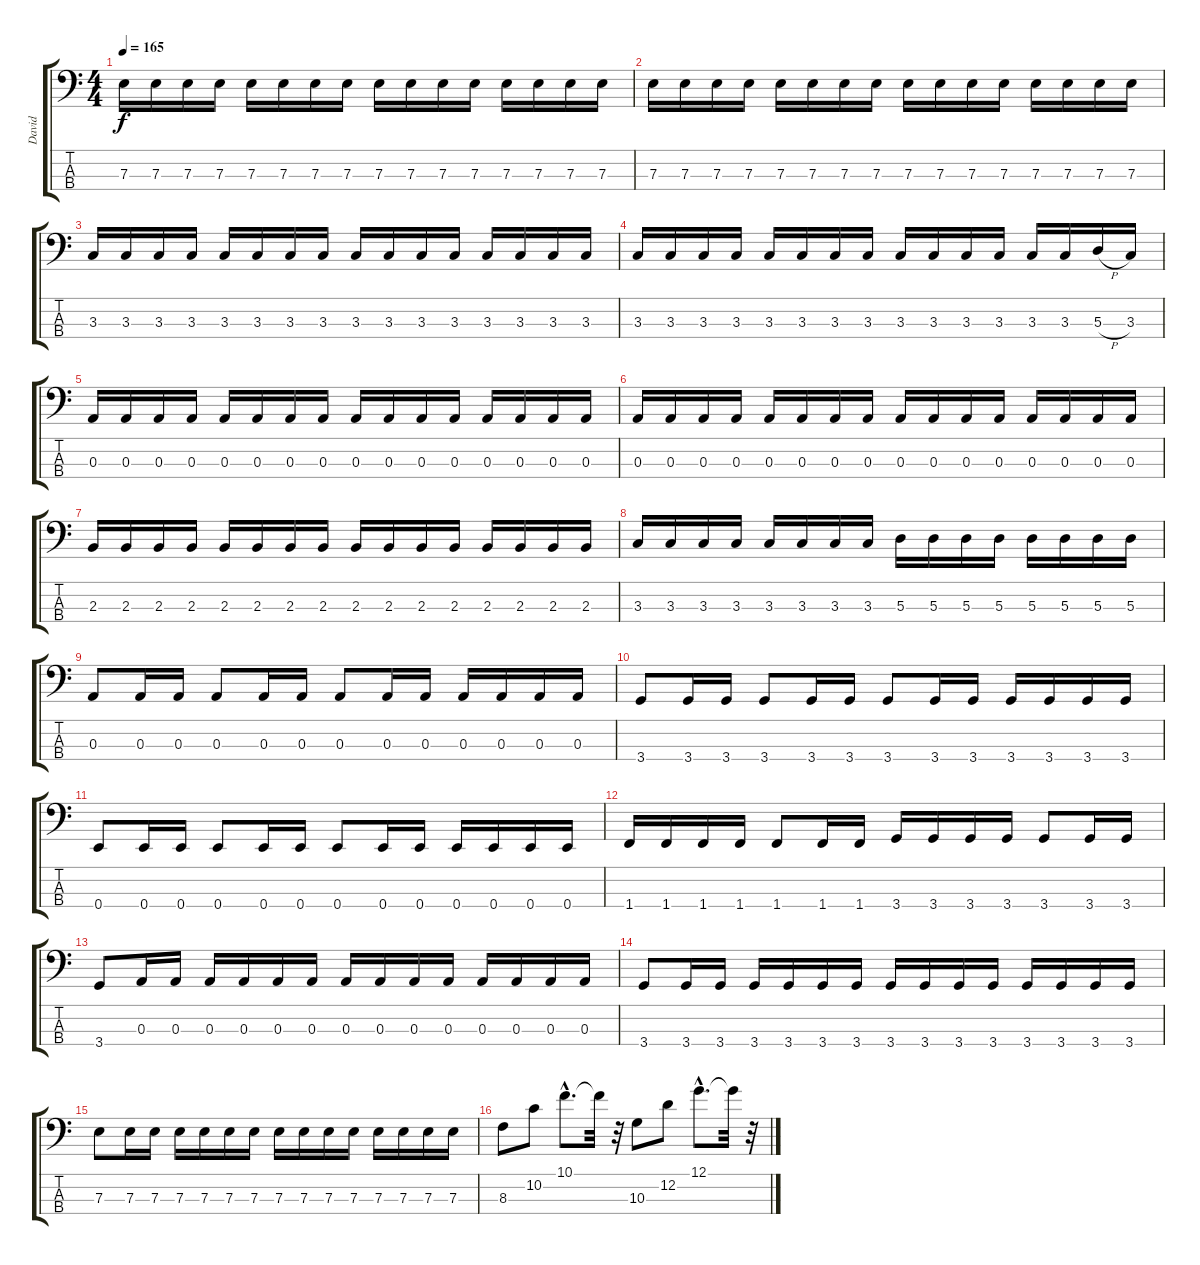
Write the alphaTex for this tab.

\track ("David" "David") {instrument electricbassfinger}
\staff {score tabs}
\tuning (G2 D2 A1 E1) {hide}
\ts (4 4)
\tempo 165
\clef f4
\ks c
7.3.16{dy f} 7.3.16 7.3.16 7.3.16 7.3.16 7.3.16 7.3.16 7.3.16 7.3.16 7.3.16 7.3.16 7.3.16 7.3.16 7.3.16 7.3.16 7.3.16 |
7.3.16 7.3.16 7.3.16 7.3.16 7.3.16 7.3.16 7.3.16 7.3.16 7.3.16 7.3.16 7.3.16 7.3.16 7.3.16 7.3.16 7.3.16 7.3.16 |
3.3.16 3.3.16 3.3.16 3.3.16 3.3.16 3.3.16 3.3.16 3.3.16 3.3.16 3.3.16 3.3.16 3.3.16 3.3.16 3.3.16 3.3.16 3.3.16 |
3.3.16 3.3.16 3.3.16 3.3.16 3.3.16 3.3.16 3.3.16 3.3.16 3.3.16 3.3.16 3.3.16 3.3.16 3.3.16 3.3.16 5.3{h}.16 3.3.16 |
0.3.16 0.3.16 0.3.16 0.3.16 0.3.16 0.3.16 0.3.16 0.3.16 0.3.16 0.3.16 0.3.16 0.3.16 0.3.16 0.3.16 0.3.16 0.3.16 |
0.3.16 0.3.16 0.3.16 0.3.16 0.3.16 0.3.16 0.3.16 0.3.16 0.3.16 0.3.16 0.3.16 0.3.16 0.3.16 0.3.16 0.3.16 0.3.16 |
2.3.16 2.3.16 2.3.16 2.3.16 2.3.16 2.3.16 2.3.16 2.3.16 2.3.16 2.3.16 2.3.16 2.3.16 2.3.16 2.3.16 2.3.16 2.3.16 |
3.3.16 3.3.16 3.3.16 3.3.16 3.3.16 3.3.16 3.3.16 3.3.16 5.3.16 5.3.16 5.3.16 5.3.16 5.3.16 5.3.16 5.3.16 5.3.16 |
0.3.8 0.3.16 0.3.16 0.3.8 0.3.16 0.3.16 0.3.8 0.3.16 0.3.16 0.3.16 0.3.16 0.3.16 0.3.16 |
3.4.8 3.4.16 3.4.16 3.4.8 3.4.16 3.4.16 3.4.8 3.4.16 3.4.16 3.4.16 3.4.16 3.4.16 3.4.16 |
0.4.8 0.4.16 0.4.16 0.4.8 0.4.16 0.4.16 0.4.8 0.4.16 0.4.16 0.4.16 0.4.16 0.4.16 0.4.16 |
1.4.16 1.4.16 1.4.16 1.4.16 1.4.8 1.4.16 1.4.16 3.4.16 3.4.16 3.4.16 3.4.16 3.4.8 3.4.16 3.4.16 |
3.4.8 0.3.16 0.3.16 0.3.16 0.3.16 0.3.16 0.3.16 0.3.16 0.3.16 0.3.16 0.3.16 0.3.16 0.3.16 0.3.16 0.3.16 |
3.4.8 3.4.16 3.4.16 3.4.16 3.4.16 3.4.16 3.4.16 3.4.16 3.4.16 3.4.16 3.4.16 3.4.16 3.4.16 3.4.16 3.4.16 |
7.3.8 7.3.16 7.3.16 7.3.16 7.3.16 7.3.16 7.3.16 7.3.16 7.3.16 7.3.16 7.3.16 7.3.16 7.3.16 7.3.16 7.3.16 |
8.3.8 10.2.8 10.1{hac}.8{d} 10.1{t}.32 r.32 10.3.8 12.2.8 12.1{hac}.8{d} 12.1{t}.32 r.32
